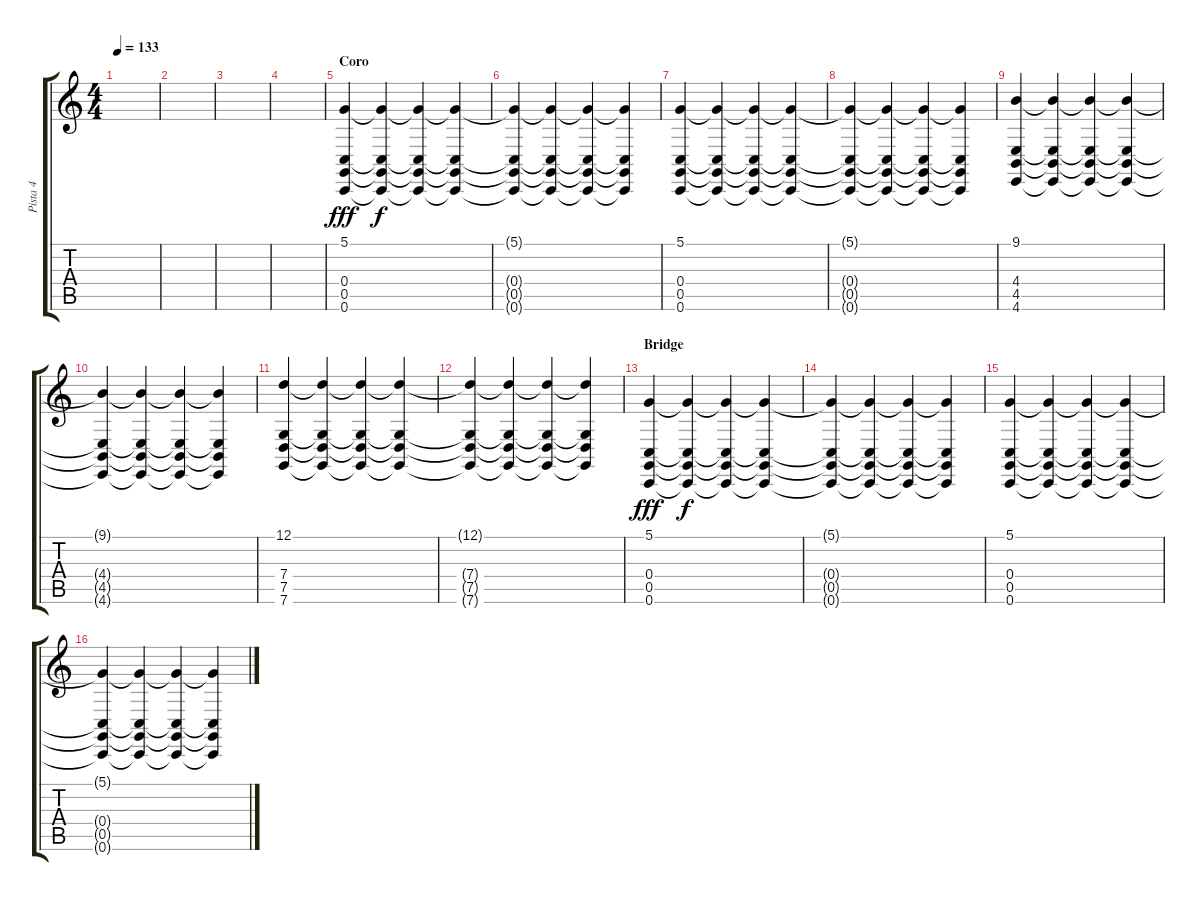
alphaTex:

\track ("Pista 4" "Pista 4") {instrument churchorgan}
\staff {score tabs}
\tuning (D4 A3 F3 C3 G2 C2) {hide}
\ts (4 4)
\tempo 133
\clef g2
\ks c
|
|
|
|
\section ("" "Coro")
(5.1 0.4 0.5 0.6).4{dy fff} (5.1{t} 0.4{t} 0.5{t} 0.6{t}).4{dy f} (5.1{t} 0.4{t} 0.5{t} 0.6{t}).4 (5.1{t} 0.4{t} 0.5{t} 0.6{t}).4 |
(5.1{t} 0.4{t} 0.5{t} 0.6{t}).4 (5.1{t} 0.4{t} 0.5{t} 0.6{t}).4 (5.1{t} 0.4{t} 0.5{t} 0.6{t}).4 (5.1{t} 0.4{t} 0.5{t} 0.6{t}).4 |
(5.1 0.4 0.5 0.6).4 (5.1{t} 0.4{t} 0.5{t} 0.6{t}).4 (5.1{t} 0.4{t} 0.5{t} 0.6{t}).4 (5.1{t} 0.4{t} 0.5{t} 0.6{t}).4 |
(5.1{t} 0.4{t} 0.5{t} 0.6{t}).4 (5.1{t} 0.4{t} 0.5{t} 0.6{t}).4 (5.1{t} 0.4{t} 0.5{t} 0.6{t}).4 (5.1{t} 0.4{t} 0.5{t} 0.6{t}).4 |
(9.1 4.4 4.5 4.6).4{volume 6} (9.1{t} 4.4{t} 4.5{t} 4.6{t}).4 (9.1{t} 4.4{t} 4.5{t} 4.6{t}).4 (9.1{t} 4.4{t} 4.5{t} 4.6{t}).4 |
(9.1{t} 4.4{t} 4.5{t} 4.6{t}).4 (9.1{t} 4.4{t} 4.5{t} 4.6{t}).4 (9.1{t} 4.4{t} 4.5{t} 4.6{t}).4 (9.1{t} 4.4{t} 4.5{t} 4.6{t}).4 |
(12.1 7.4 7.5 7.6).4{volume 6} (12.1{t} 7.4{t} 7.5{t} 7.6{t}).4 (12.1{t} 7.4{t} 7.5{t} 7.6{t}).4 (12.1{t} 7.4{t} 7.5{t} 7.6{t}).4 |
(12.1{t} 7.4{t} 7.5{t} 7.6{t}).4 (12.1{t} 7.4{t} 7.5{t} 7.6{t}).4 (12.1{t} 7.4{t} 7.5{t} 7.6{t}).4 (12.1{t} 7.4{t} 7.5{t} 7.6{t}).4 |
\section ("" "Bridge")
(5.1 0.4 0.5 0.6).4{dy fff} (5.1{t} 0.4{t} 0.5{t} 0.6{t}).4{dy f} (5.1{t} 0.4{t} 0.5{t} 0.6{t}).4 (5.1{t} 0.4{t} 0.5{t} 0.6{t}).4 |
(5.1{t} 0.4{t} 0.5{t} 0.6{t}).4 (5.1{t} 0.4{t} 0.5{t} 0.6{t}).4 (5.1{t} 0.4{t} 0.5{t} 0.6{t}).4 (5.1{t} 0.4{t} 0.5{t} 0.6{t}).4 |
(5.1 0.4 0.5 0.6).4 (5.1{t} 0.4{t} 0.5{t} 0.6{t}).4 (5.1{t} 0.4{t} 0.5{t} 0.6{t}).4 (5.1{t} 0.4{t} 0.5{t} 0.6{t}).4 |
(5.1{t} 0.4{t} 0.5{t} 0.6{t}).4 (5.1{t} 0.4{t} 0.5{t} 0.6{t}).4 (5.1{t} 0.4{t} 0.5{t} 0.6{t}).4 (5.1{t} 0.4{t} 0.5{t} 0.6{t}).4
